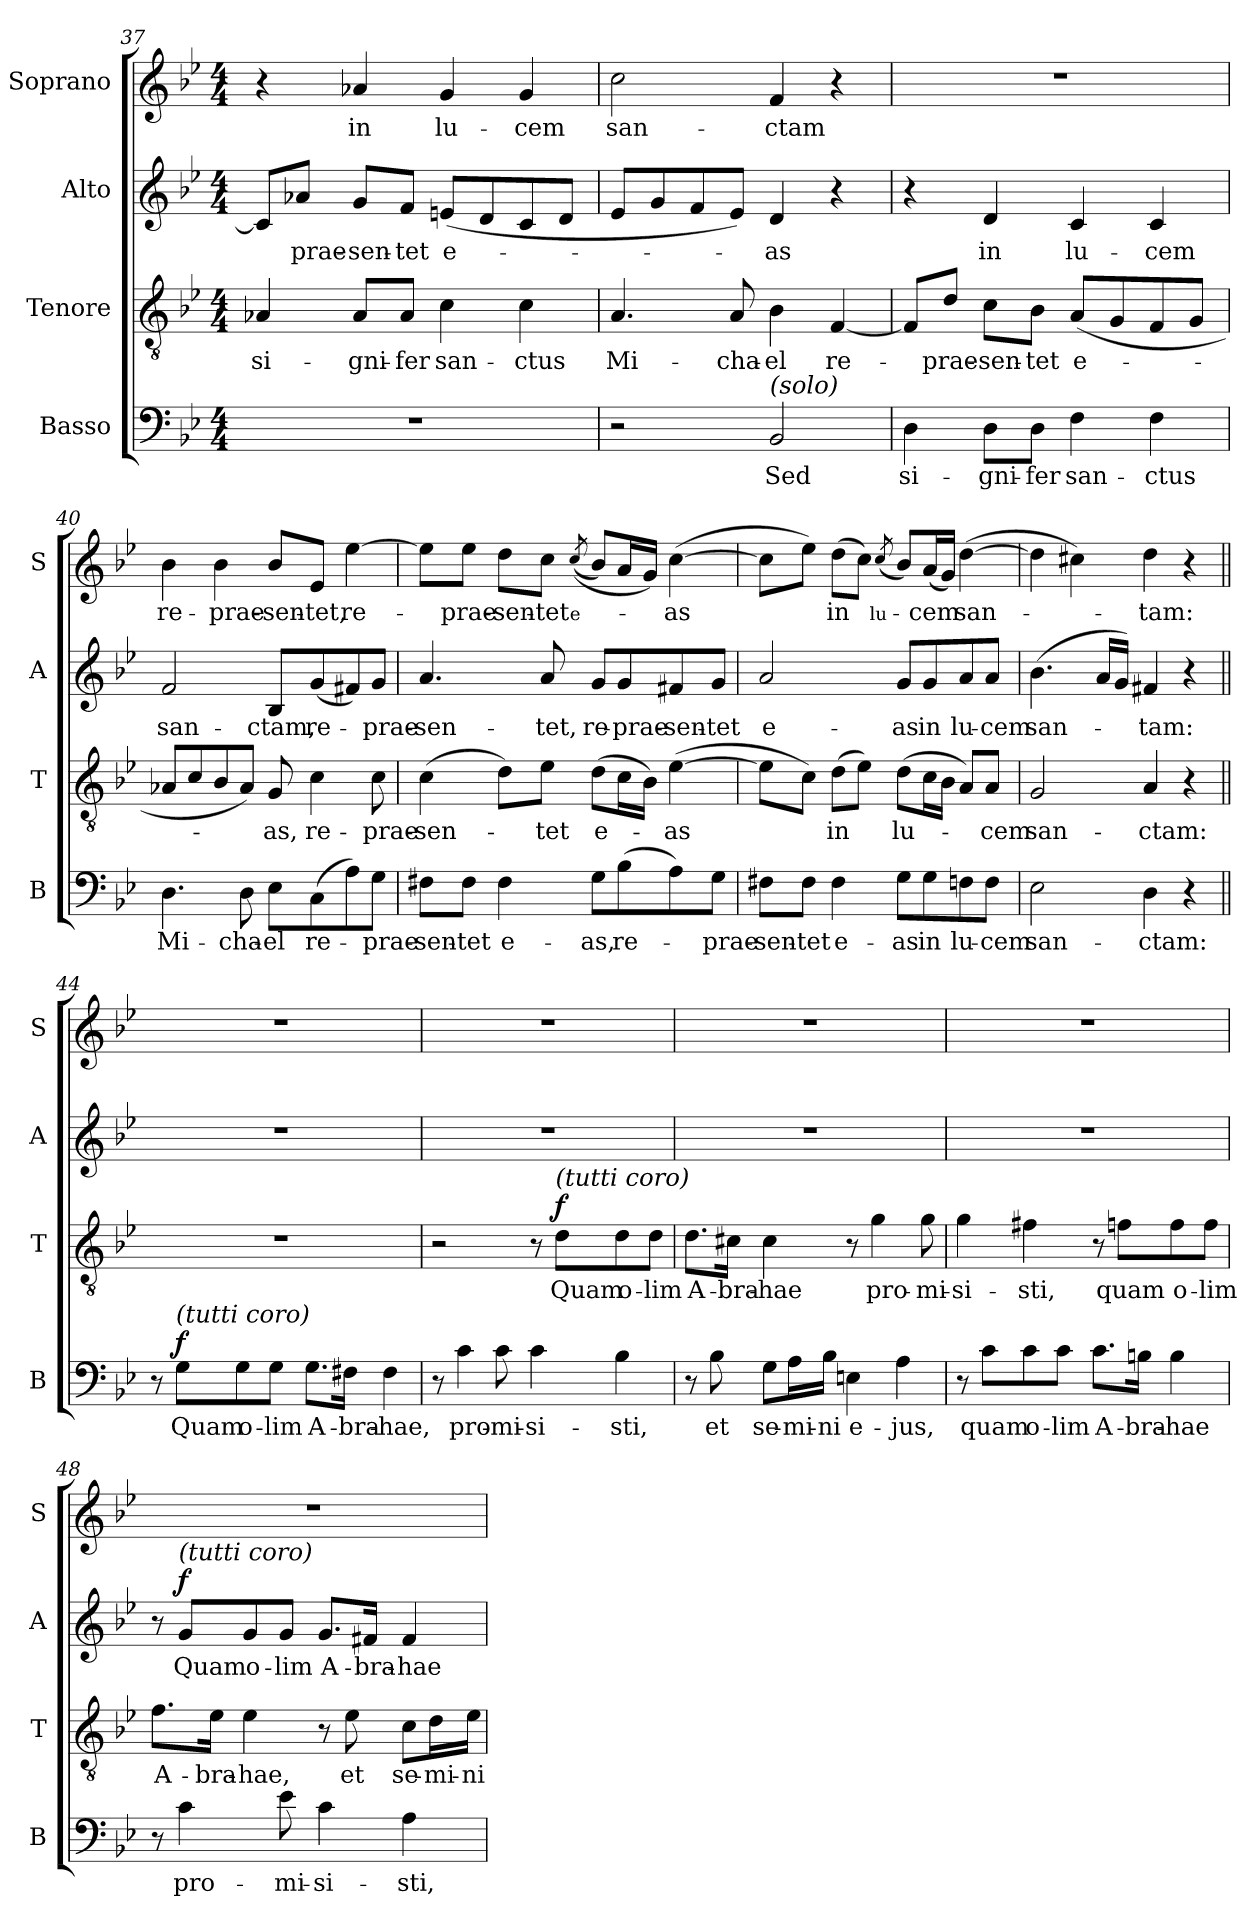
**kern	**text	**dynam	**kern	**text	**dynam	**kern	**text	**dynam	**kern	**text
*part4	*part4	*part4	*part3	*part3	*part3	*part2	*part2	*part2	*part1	*part1
*staff4	*staff4	*staff4	*staff3	*staff3	*staff3	*staff2	*staff2	*staff2	*staff1	*staff1
*I"Basso	*	*	*I"Tenore	*	*	*I"Alto	*	*	*I"Soprano	*
*I'B	*	*	*I'T	*	*	*I'A	*	*	*I'S	*
*clefF4	*	*	*clefGv2	*	*	*clefG2	*	*	*clefG2	*
*k[b-e-]	*	*	*k[b-e-]	*	*	*k[b-e-]	*	*	*k[b-e-]	*
*g:	*	*	*g:	*	*	*g:	*	*	*g:	*
*M4/4	*	*	*M4/4	*	*	*M4/4	*	*	*M4/4	*
=37	=37	=37	=37	=37	=37	=37	=37	=37	=37	=37
!	!	!	!	!LO:LY:b	!	!	!	!	!	!
1r	.	.	4A-X/	si-	.	8c/L]	.	.	4r	.
!	!	!	!	!	!	!	!LO:LY:b	!	!	!
.	.	.	.	.	.	8a-X/J	-prae-	.	.	.
!	!	!	!	!LO:LY:b	!	!	!LO:LY:b	!	!	!LO:LY:b
.	.	.	8A-/L	-gni-	.	8g/L	-sen-	.	4a-X/	in
!	!	!	!	!LO:LY:b	!	!	!LO:LY:b	!	!	!
.	.	.	8A-/J	-fer	.	8f/J	-tet	.	.	.
!	!	!	!	!LO:LY:b	!	!	!LO:LY:b	!	!	!LO:LY:b
.	.	.	4c\	san-	.	(<8en/L	e-	.	4g/	lu-
.	.	.	.	.	.	8d/	.	.	.	.
!	!	!	!	!LO:LY:b	!	!	!	!	!	!LO:LY:b
.	.	.	4c\	-ctus	.	8c/	.	.	4g/	-cem
.	.	.	.	.	.	8d/J	.	.	.	.
=38	=38	=38	=38	=38	=38	=38	=38	=38	=38	=38
!	!	!	!	!LO:LY:b	!	!	!	!	!	!LO:LY:b
2r	.	.	4.A/	Mi-	.	8e-/L	.	.	2cc\	san-
.	.	.	.	.	.	8g/	.	.	.	.
.	.	.	.	.	.	8f/	.	.	.	.
!	!	!	!	!LO:LY:b	!	!	!	!	!	!
.	.	.	8A/	-cha-	.	8e-/J)	.	.	.	.
!LO:TX:a:i:t=(solo)	!	!	!	!	!	!	!	!	!	!
!	!LO:LY:b	!	!	!LO:LY:b	!	!	!LO:LY:b	!	!	!LO:LY:b
2BB-/	Sed	.	4B-\	-el	.	4d/	-as	.	4f/	-ctam
!	!	!	!	!LO:LY:b	!	!	!	!	!	!
.	.	.	[4F/	re-	.	4r	.	.	4r	.
!!LO:PB:g=z
=39	=39	=39	=39	=39	=39	=39	=39	=39	=39	=39
!	!LO:LY:b	!	!	!	!	!	!	!	!	!
4D\	si-	.	8F/L]	.	.	4r	.	.	1r	.
!	!	!	!	!LO:LY:b	!	!	!	!	!	!
.	.	.	8d/J	-prae-	.	.	.	.	.	.
!	!LO:LY:b	!	!	!LO:LY:b	!	!	!LO:LY:b	!	!	!
8D\L	-gni-	.	8c\L	-sen-	.	4d/	in	.	.	.
!	!LO:LY:b	!	!	!LO:LY:b	!	!	!	!	!	!
8D\J	-fer	.	8B-\J	-tet	.	.	.	.	.	.
!	!LO:LY:b	!	!	!LO:LY:b	!	!	!LO:LY:b	!	!	!
4F\	san-	.	(<8A/L	e-	.	4c/	lu-	.	.	.
.	.	.	8G/	.	.	.	.	.	.	.
!	!LO:LY:b	!	!	!	!	!	!LO:LY:b	!	!	!
4F\	-ctus	.	8F/	.	.	4c/	-cem	.	.	.
.	.	.	8G/J	.	.	.	.	.	.	.
=40	=40	=40	=40	=40	=40	=40	=40	=40	=40	=40
!	!LO:LY:b	!	!	!	!	!	!LO:LY:b	!	!	!LO:LY:b
4.D\	Mi-	.	8A-X/L	.	.	2f/	san-	.	4b-\	re-
.	.	.	8c/	.	.	.	.	.	.	.
!	!	!	!	!	!	!	!	!	!	!LO:LY:b
.	.	.	8B-/	.	.	.	.	.	4b-\	-prae-
!	!LO:LY:b	!	!	!	!	!	!	!	!	!
8D\	-cha-	.	8A-/J)	.	.	.	.	.	.	.
!	!LO:LY:b	!	!	!LO:LY:b	!	!	!LO:LY:b	!	!	!LO:LY:b
8E-\L	-el	.	8G/	-as,	.	8B-/L	-ctam,	.	8b-/L	-sen-
!	!LO:LY:b	!	!	!LO:LY:b	!	!	!LO:LY:b	!	!	!LO:LY:b
(>8C\	re-	.	4c\	re-	.	(<8g/	re-	.	8e-/J	-tet,
!	!	!	!	!	!	!	!	!	!	!LO:LY:b
8A\)	.	.	.	.	.	8f#X/)	.	.	[4ee-\	re-
!	!LO:LY:b	!	!	!LO:LY:b	!	!	!LO:LY:b	!	!	!
8G\J	-prae-	.	8c\	-prae-	.	8g/J	-prae-	.	.	.
=41	=41	=41	=41	=41	=41	=41	=41	=41	=41	=41
!	!LO:LY:b	!	!	!LO:LY:b	!	!	!LO:LY:b	!	!	!
8F#X\L	-sen-	.	(>4c\	-sen-	.	4.a/	-sen-	.	8ee-\L]	.
!	!LO:LY:b	!	!	!	!	!	!	!	!	!LO:LY:b
8F#\J	-tet	.	.	.	.	.	.	.	8ee-\J	-prae-
!	!LO:LY:b	!	!	!	!	!	!	!	!	!LO:LY:b
4F#\	e-	.	8d\L)	.	.	.	.	.	8dd\L	-sen-
!	!	!	!	!LO:LY:b	!	!	!LO:LY:b	!	!	!LO:LY:b
.	.	.	8e-\J	-tet	.	8a/	-tet,	.	8cc\J	-tet
!	!	!	!	!	!	!	!	!	!	!LO:LY:b
.	.	.	.	.	.	.	.	.	(<(<8qcc/	e-
!	!LO:LY:b	!	!	!LO:LY:b	!	!	!LO:LY:b	!	!	!
8G\L	-as,	.	(>8d\L	e-	.	8g/L	re-	.	8b-/L)	.
!	!LO:LY:b	!	!	!	!	!	!LO:LY:b	!	!	!
(>8B-\	re-	.	16c\L	.	.	8g/	-prae-	.	16a/L	.
.	.	.	16B-\JJ)	.	.	.	.	.	16g/JJ)	.
!	!	!	!	!LO:LY:b	!	!	!LO:LY:b	!	!	!LO:LY:b
8A\)	.	.	(>[4e-\	-as	.	8f#X/	-sen-	.	(>[4cc\	-as
!	!LO:LY:b	!	!	!	!	!	!LO:LY:b	!	!	!
8G\J	-prae-	.	.	.	.	8g/J	-tet	.	.	.
=42	=42	=42	=42	=42	=42	=42	=42	=42	=42	=42
!	!LO:LY:b	!	!	!	!	!	!LO:LY:b	!	!	!
8F#X\L	-sen-	.	8e-\L]	.	.	2a/	e-	.	8cc\L]	.
!	!LO:LY:b	!	!	!	!	!	!	!	!	!
8F#\J	-tet	.	8c\J)	.	.	.	.	.	8ee-\J)	.
!	!LO:LY:b	!	!	!LO:LY:b	!	!	!	!	!	!LO:LY:b
4F#\	e-	.	(>8d\L	in	.	.	.	.	(>8dd\L	in
.	.	.	8e-\J)	.	.	.	.	.	8cc\J)	.
!	!	!	!	!	!	!	!	!	!	!LO:LY:b
.	.	.	.	.	.	.	.	.	(<8qcc/	lu-
!	!LO:LY:b	!	!	!LO:LY:b	!	!	!LO:LY:b	!	!	!
8G\L	-as	.	(>8d\L	lu-	.	8g/L	-as	.	8b-/L)	.
!	!LO:LY:b	!	!	!	!	!	!LO:LY:b	!	!	!LO:LY:b
8G\	in	.	16c\L	.	.	8g/	in	.	(<16a/L	-cem
.	.	.	16B-\JJ	.	.	.	.	.	16g/JJ)	.
!	!LO:LY:b	!	!	!	!	!	!LO:LY:b	!	!	!LO:LY:b
8Fn\	lu-	.	8A/L)	.	.	8a/	lu-	.	(>[4dd\	san-
!	!LO:LY:b	!	!	!LO:LY:b	!	!	!LO:LY:b	!	!	!
8F\J	-cem	.	8A/J	-cem	.	8a/J	-cem	.	.	.
!!LO:LB:g=z
=43	=43	=43	=43	=43	=43	=43	=43	=43	=43	=43
!	!LO:LY:b	!	!	!LO:LY:b	!	!	!LO:LY:b	!	!	!
2E-\	san-	.	2G/	san-	.	(>4.b-\	san-	.	4dd\]	.
.	.	.	.	.	.	.	.	.	4cc#X\)	.
.	.	.	.	.	.	16a/LL	.	.	.	.
.	.	.	.	.	.	16g/JJ)	.	.	.	.
!	!LO:LY:b	!	!	!LO:LY:b	!	!	!LO:LY:b	!	!	!LO:LY:b
4D\	-ctam:	.	4A/	-ctam:	.	4f#X/	-tam:	.	4dd\	-tam:
4r	.	.	4r	.	.	4r	.	.	4r	.
=44||	=44||	=44||	=44||	=44||	=44||	=44||	=44||	=44||	=44||	=44||
8r	.	.	1r	.	.	1r	.	.	1r	.
!LO:TX:a:i:t=(tutti coro)	!	!	!	!	!	!	!	!	!	!
!	!LO:LY:b	!LO:DY:a	!	!	!	!	!	!	!	!
8G\L	Quam	f	.	.	.	.	.	.	.	.
!	!LO:LY:b	!	!	!	!	!	!	!	!	!
8G\	o-	.	.	.	.	.	.	.	.	.
!	!LO:LY:b	!	!	!	!	!	!	!	!	!
8G\J	-lim	.	.	.	.	.	.	.	.	.
!	!LO:LY:b	!	!	!	!	!	!	!	!	!
8.G\L	A-	.	.	.	.	.	.	.	.	.
!	!LO:LY:b	!	!	!	!	!	!	!	!	!
16F#X\Jk	-bra-	.	.	.	.	.	.	.	.	.
!	!LO:LY:b	!	!	!	!	!	!	!	!	!
4F#\	-hae,	.	.	.	.	.	.	.	.	.
=45	=45	=45	=45	=45	=45	=45	=45	=45	=45	=45
8r	.	.	2r	.	.	1r	.	.	1r	.
!	!LO:LY:b	!	!	!	!	!	!	!	!	!
4c\	pro-	.	.	.	.	.	.	.	.	.
!	!LO:LY:b	!	!	!	!	!	!	!	!	!
8c\	-mi-	.	.	.	.	.	.	.	.	.
!	!LO:LY:b	!	!	!	!	!	!	!	!	!
4c\	-si-	.	8r	.	.	.	.	.	.	.
!	!	!	!LO:TX:a:i:t=(tutti coro)	!	!	!	!	!	!	!
!	!	!	!	!LO:LY:b	!LO:DY:a	!	!	!	!	!
.	.	.	8d\L	Quam	f	.	.	.	.	.
!	!LO:LY:b	!	!	!LO:LY:b	!	!	!	!	!	!
4B-\	-sti,	.	8d\	o-	.	.	.	.	.	.
!	!	!	!	!LO:LY:b	!	!	!	!	!	!
.	.	.	8d\J	-lim	.	.	.	.	.	.
=46	=46	=46	=46	=46	=46	=46	=46	=46	=46	=46
!	!	!	!	!LO:LY:b	!	!	!	!	!	!
8r	.	.	8.d\L	A-	.	1r	.	.	1r	.
!	!LO:LY:b	!	!	!	!	!	!	!	!	!
8B-\	et	.	.	.	.	.	.	.	.	.
!	!	!	!	!LO:LY:b	!	!	!	!	!	!
.	.	.	16c#X\Jk	-bra-	.	.	.	.	.	.
!	!LO:LY:b	!	!	!LO:LY:b	!	!	!	!	!	!
8G\L	se-	.	4c#\	-hae	.	.	.	.	.	.
!	!LO:LY:b	!	!	!	!	!	!	!	!	!
16A\L	-mi-	.	.	.	.	.	.	.	.	.
!	!LO:LY:b	!	!	!	!	!	!	!	!	!
16B-\JJ	-ni	.	.	.	.	.	.	.	.	.
!	!LO:LY:b	!	!	!	!	!	!	!	!	!
4En\	e-	.	8r	.	.	.	.	.	.	.
!	!	!	!	!LO:LY:b	!	!	!	!	!	!
.	.	.	4g\	pro-	.	.	.	.	.	.
!	!LO:LY:b	!	!	!	!	!	!	!	!	!
4A\	-jus,	.	.	.	.	.	.	.	.	.
!	!	!	!	!LO:LY:b	!	!	!	!	!	!
.	.	.	8g\	-mi-	.	.	.	.	.	.
!!LO:LB:g=z
=47	=47	=47	=47	=47	=47	=47	=47	=47	=47	=47
!	!	!	!	!LO:LY:b	!	!	!	!	!	!
8r	.	.	4g\	-si-	.	1r	.	.	1r	.
!	!LO:LY:b	!	!	!	!	!	!	!	!	!
8c\L	quam	.	.	.	.	.	.	.	.	.
!	!LO:LY:b	!	!	!LO:LY:b	!	!	!	!	!	!
8c\	o-	.	4f#X\	-sti,	.	.	.	.	.	.
!	!LO:LY:b	!	!	!	!	!	!	!	!	!
8c\J	-lim	.	.	.	.	.	.	.	.	.
!	!LO:LY:b	!	!	!	!	!	!	!	!	!
8.c\L	A-	.	8r	.	.	.	.	.	.	.
!	!	!	!	!LO:LY:b	!	!	!	!	!	!
.	.	.	8fn\L	quam	.	.	.	.	.	.
!	!LO:LY:b	!	!	!	!	!	!	!	!	!
16Bn\Jk	-bra-	.	.	.	.	.	.	.	.	.
!	!LO:LY:b	!	!	!LO:LY:b	!	!	!	!	!	!
4B\	-hae	.	8f\	o-	.	.	.	.	.	.
!	!	!	!	!LO:LY:b	!	!	!	!	!	!
.	.	.	8f\J	-lim	.	.	.	.	.	.
=48	=48	=48	=48	=48	=48	=48	=48	=48	=48	=48
!	!	!	!	!LO:LY:b	!	!	!	!	!	!
8r	.	.	8.f\L	A-	.	8r	.	.	1r	.
!	!	!	!	!	!	!LO:TX:a:i:t=(tutti coro)	!	!	!	!
!	!LO:LY:b	!	!	!	!	!	!LO:LY:b	!LO:DY:a	!	!
4c\	pro-	.	.	.	.	8g/L	Quam	f	.	.
!	!	!	!	!LO:LY:b	!	!	!	!	!	!
.	.	.	16e-\Jk	-bra-	.	.	.	.	.	.
!	!	!	!	!LO:LY:b	!	!	!LO:LY:b	!	!	!
.	.	.	4e-\	-hae,	.	8g/	o-	.	.	.
!	!LO:LY:b	!	!	!	!	!	!LO:LY:b	!	!	!
8e-\	-mi-	.	.	.	.	8g/J	-lim	.	.	.
!	!LO:LY:b	!	!	!	!	!	!LO:LY:b	!	!	!
4c\	-si-	.	8r	.	.	8.g/L	A-	.	.	.
!	!	!	!	!LO:LY:b	!	!	!	!	!	!
.	.	.	8e-\	et	.	.	.	.	.	.
!	!	!	!	!	!	!	!LO:LY:b	!	!	!
.	.	.	.	.	.	16f#X/Jk	-bra-	.	.	.
!	!LO:LY:b	!	!	!LO:LY:b	!	!	!LO:LY:b	!	!	!
4A\	-sti,	.	8c\L	se-	.	4f#/	-hae	.	.	.
!	!	!	!	!LO:LY:b	!	!	!	!	!	!
.	.	.	16d\L	-mi-	.	.	.	.	.	.
!	!	!	!	!LO:LY:b	!	!	!	!	!	!
.	.	.	16e-\JJ	-ni	.	.	.	.	.	.
=	=	=	=	=	=	=	=	=	=	=
*-	*-	*-	*-	*-	*-	*-	*-	*-	*-	*-
